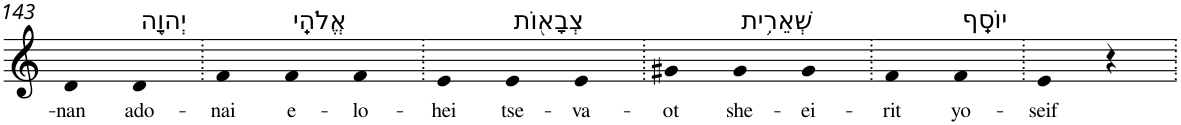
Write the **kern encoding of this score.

**kern	**text
*part1	*part1
*staff1	*staff1
*I"Piano	*
*I'Pno	*
!!LO:PB:g=z
*clefG2	*
*k[]	*
=143	=143
!	!LO:LY:b
4d	-nan
!LO:TX:a:t=יְהוָ֥ה	!
!	!LO:LY:b
4d	ado-
=144.	=144.
!	!LO:LY:b
4f	-nai
!LO:TX:a:t=אֱלֹהֵֽי	!
!	!LO:LY:b
4f	e-
!	!LO:LY:b
4f	-lo-
=145.	=145.
!	!LO:LY:b
4e	-hei
!LO:TX:a:t=צְבָא֖וֹת	!
!	!LO:LY:b
4e	tse-
!	!LO:LY:b
4e	-va-
=146.	=146.
!	!LO:LY:b
4g#X	-ot
!LO:TX:a:t=שְׁאֵרִ֥ית	!
!	!LO:LY:b
4g#	she-
!	!LO:LY:b
4g#	-ei-
=147.	=147.
!	!LO:LY:b
4f	-rit
!LO:TX:a:t=יוֹסֵֽף	!
!	!LO:LY:b
4f	yo-
=148.	=148.
!	!LO:LY:b
4e	-seif
4r	.
=.	=.
*-	*-
